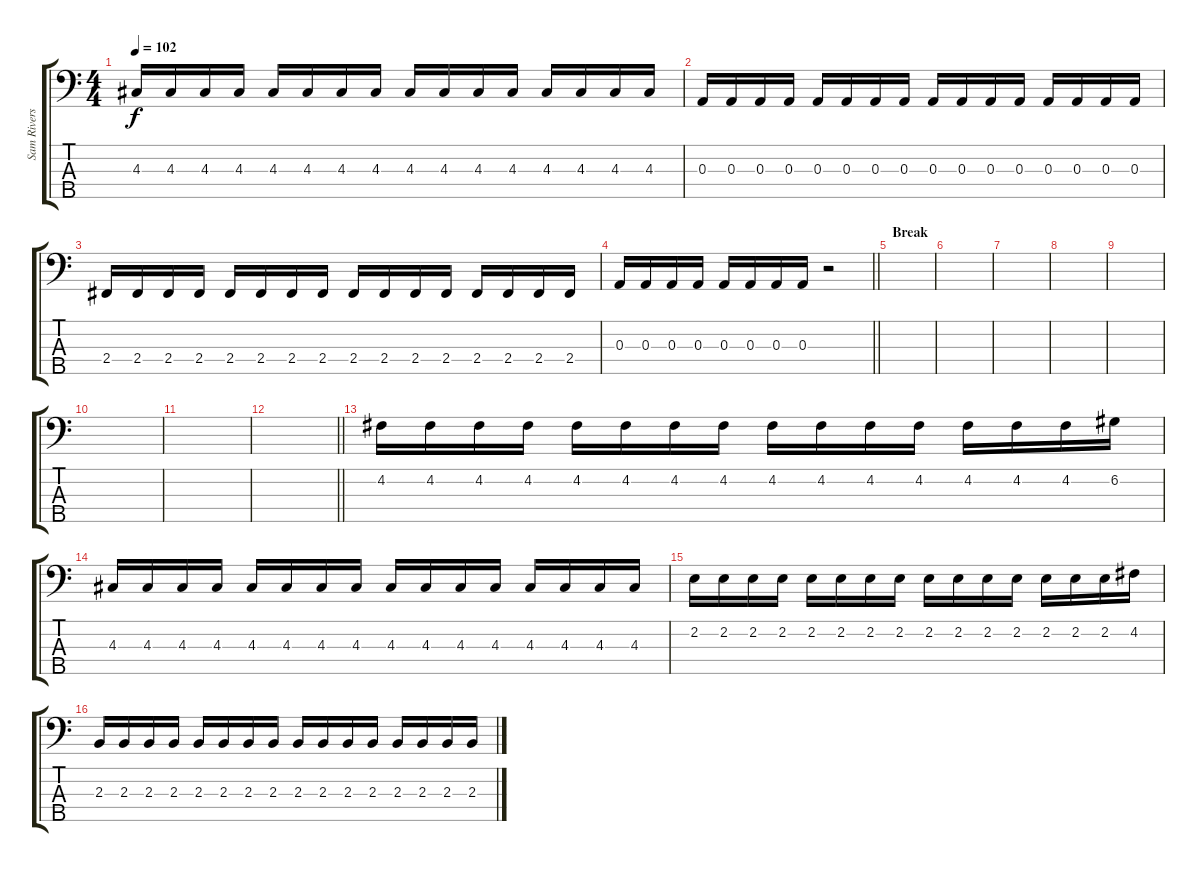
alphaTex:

\track ("Sam Rivers (Bass)" "Sam Rivers") {instrument electricbassfinger}
\staff {score tabs}
\tuning (G2 D2 A1 E1 B0) {hide}
\ts (4 4)
\tempo 102
\clef f4
\ks c
4.3.16{dy f} 4.3.16 4.3.16 4.3.16 4.3.16 4.3.16 4.3.16 4.3.16 4.3.16 4.3.16 4.3.16 4.3.16 4.3.16 4.3.16 4.3.16 4.3.16 |
0.3.16 0.3.16 0.3.16 0.3.16 0.3.16 0.3.16 0.3.16 0.3.16 0.3.16 0.3.16 0.3.16 0.3.16 0.3.16 0.3.16 0.3.16 0.3.16 |
2.4.16 2.4.16 2.4.16 2.4.16 2.4.16 2.4.16 2.4.16 2.4.16 2.4.16 2.4.16 2.4.16 2.4.16 2.4.16 2.4.16 2.4.16 2.4.16 |
\barLineRight lightlight
0.3.16 0.3.16 0.3.16 0.3.16 0.3.16 0.3.16 0.3.16 0.3.16 r.2 |
\section ("" "Break")
|
|
|
|
|
|
|
\barLineRight lightlight
|
4.2.16 4.2.16 4.2.16 4.2.16 4.2.16 4.2.16 4.2.16 4.2.16 4.2.16 4.2.16 4.2.16 4.2.16 4.2.16 4.2.16 4.2.16 6.2.16 |
4.3.16 4.3.16 4.3.16 4.3.16 4.3.16 4.3.16 4.3.16 4.3.16 4.3.16 4.3.16 4.3.16 4.3.16 4.3.16 4.3.16 4.3.16 4.3.16 |
2.2.16 2.2.16 2.2.16 2.2.16 2.2.16 2.2.16 2.2.16 2.2.16 2.2.16 2.2.16 2.2.16 2.2.16 2.2.16 2.2.16 2.2.16 4.2.16 |
2.3.16 2.3.16 2.3.16 2.3.16 2.3.16 2.3.16 2.3.16 2.3.16 2.3.16 2.3.16 2.3.16 2.3.16 2.3.16 2.3.16 2.3.16 2.3.16
